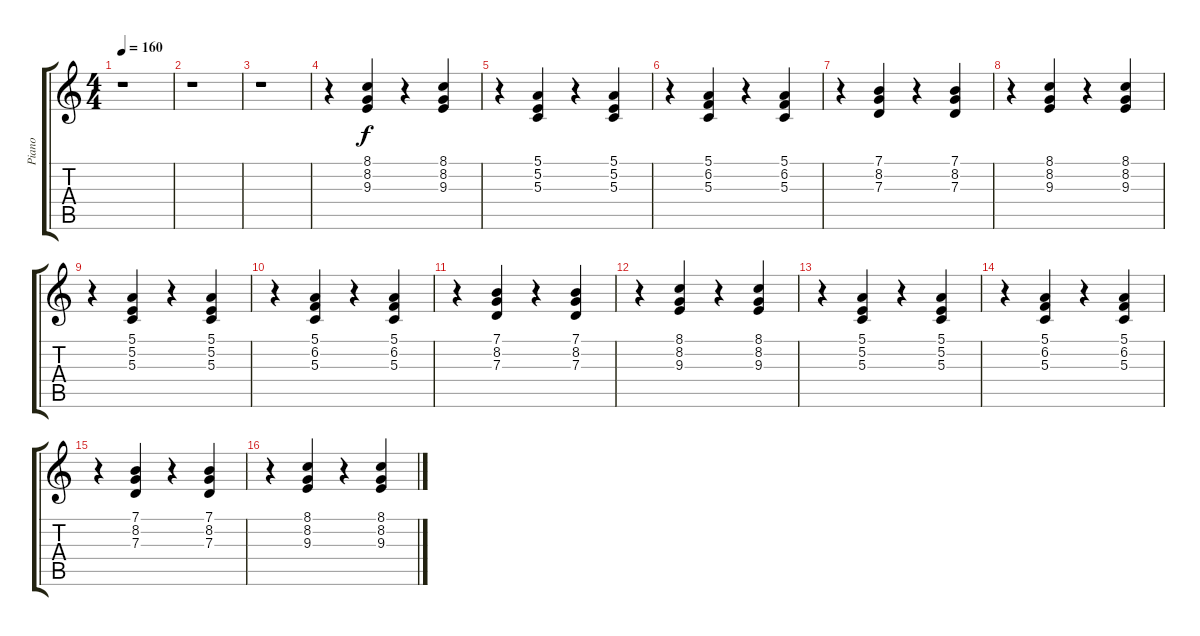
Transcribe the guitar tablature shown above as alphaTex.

\track ("Piano" "Piano") {instrument electricpiano1}
\staff {score tabs}
\tuning (E4 B3 G3 D3 A2 E2) {hide}
\ts (4 4)
\tempo 160
\clef g2
\ks c
r.1{dy f instrument electricpiano1} |
r.1 |
r.1 |
r.4 (8.1 8.2 9.3).4 r.4 (8.1 8.2 9.3).4 |
r.4 (5.1 5.2 5.3).4 r.4 (5.1 5.2 5.3).4 |
r.4 (5.1 6.2 5.3).4 r.4 (5.1 6.2 5.3).4 |
r.4 (7.1 8.2 7.3).4 r.4 (7.1 8.2 7.3).4 |
r.4 (8.1 8.2 9.3).4 r.4 (8.1 8.2 9.3).4 |
r.4 (5.1 5.2 5.3).4 r.4 (5.1 5.2 5.3).4 |
r.4 (5.1 6.2 5.3).4 r.4 (5.1 6.2 5.3).4 |
r.4 (7.1 8.2 7.3).4 r.4 (7.1 8.2 7.3).4 |
r.4 (8.1 8.2 9.3).4 r.4 (8.1 8.2 9.3).4 |
r.4 (5.1 5.2 5.3).4 r.4 (5.1 5.2 5.3).4 |
r.4 (5.1 6.2 5.3).4 r.4 (5.1 6.2 5.3).4 |
r.4 (7.1 8.2 7.3).4 r.4 (7.1 8.2 7.3).4 |
r.4 (8.1 8.2 9.3).4 r.4 (8.1 8.2 9.3).4
